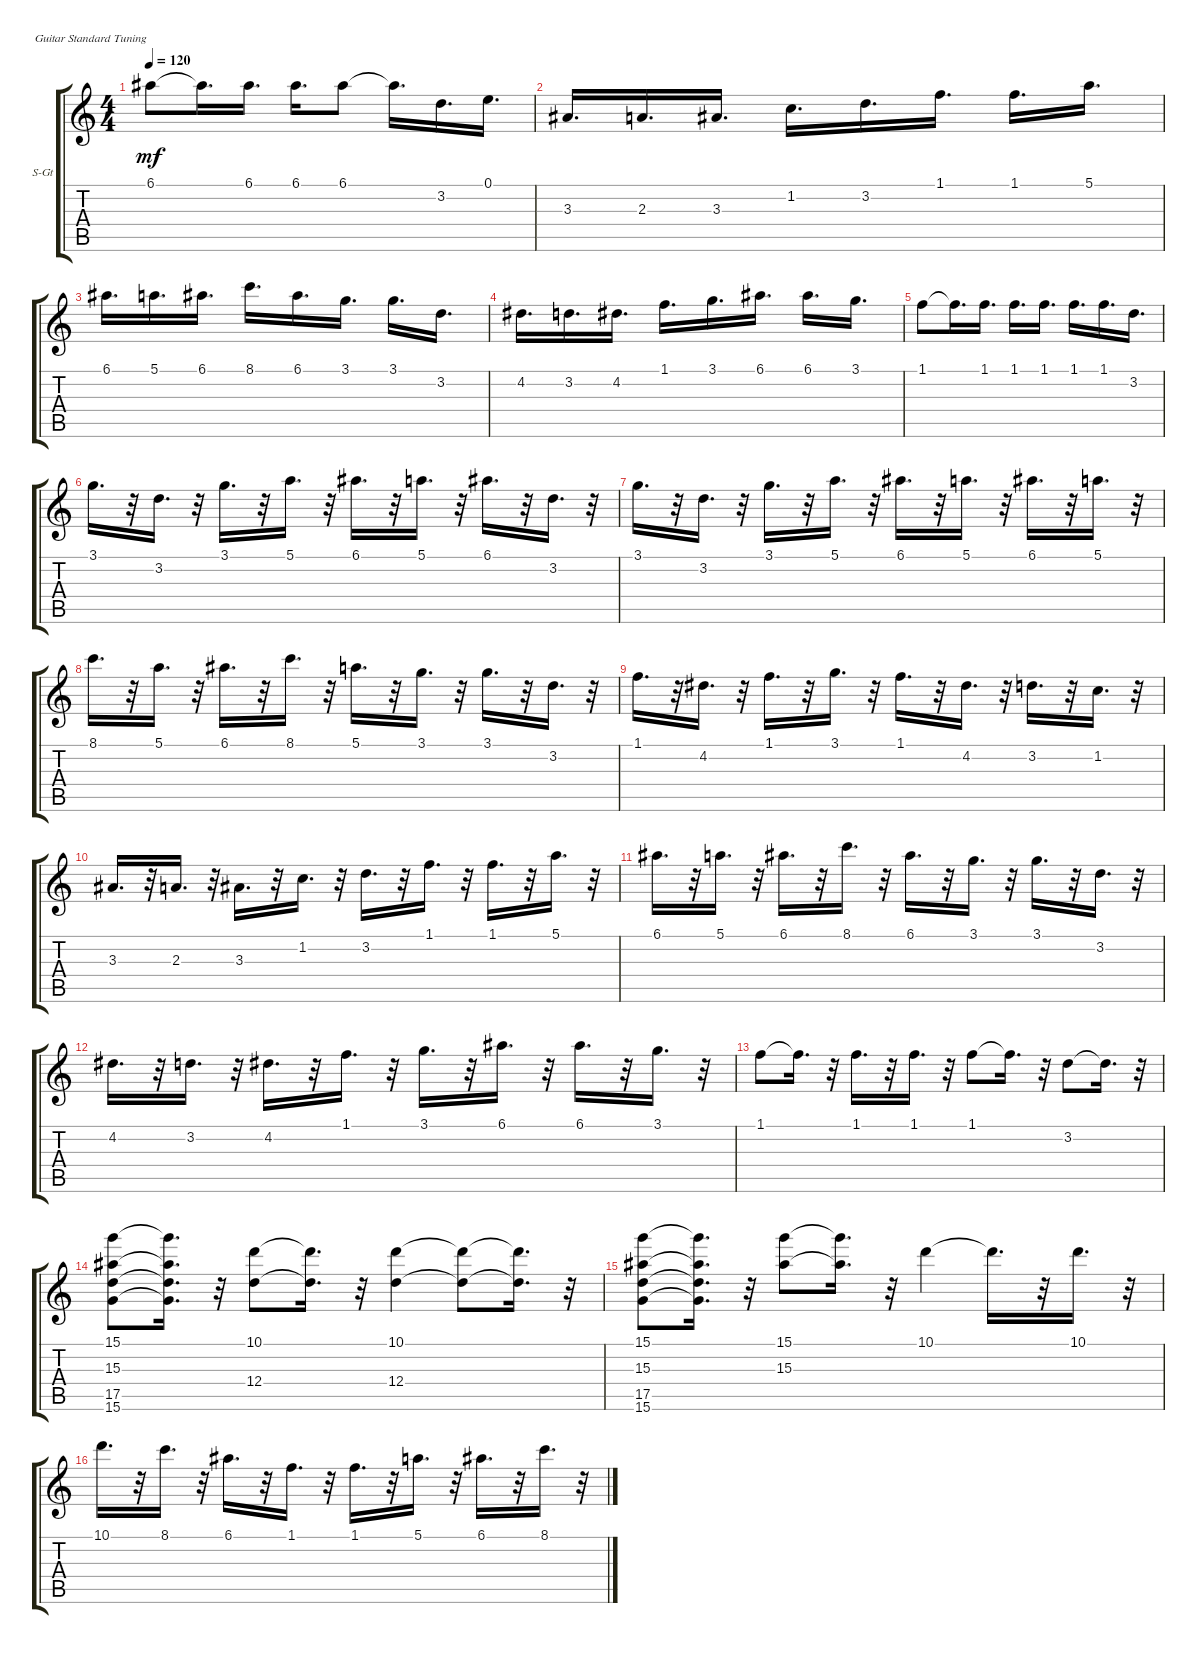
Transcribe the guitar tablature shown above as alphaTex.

\bracketExtendMode groupsimilarinstruments
\firstSystemTrackNameOrientation horizontal
\otherSystemsTrackNameOrientation horizontal
\track ("Steel Guitar" "S-Gt") {instrument acousticguitarsteel}
\staff {score tabs}
\tuning (E4 B3 G3 D3 A2 E2)
\ts (4 4)
\tempo 120
\clef g2
\scale
0.333333
\ks c
6.1.8{dy mf} 6.1{t}.16{d} 6.1.16{d} 6.1.16{d} 6.1.8 6.1{t}.16{d} 3.2.16{d} 0.1.16{d} |
\scale
0.333333 3.3.16{d} 2.3.16{d} 3.3.16{d} 1.2.16{d} 3.2.16{d} 1.1.16{d} 1.1.16{d} 5.1.16{d} |
\scale
0.333333 6.1.16{d} 5.1.16{d} 6.1.16{d} 8.1.16{d} 6.1.16{d} 3.1.16{d} 3.1.16{d} 3.2.16{d} |
\scale
0.333333 4.2.16{d} 3.2.16{d} 4.2.16{d} 1.1.16{d} 3.1.16{d} 6.1.16{d} 6.1.16{d} 3.1.16{d} |
\scale
0.333333 1.1.8 1.1{t}.16{d} 1.1.16{d} 1.1.16{d} 1.1.16{d} 1.1.16{d} 1.1.16{d} 3.2.16{d} |
\scale
0.333333 3.1.16{d} r.32 3.2.16{d} r.32 3.1.16{d} r.32 5.1.16{d} r.32 6.1.16{d} r.32 5.1.16{d} r.32 6.1.16{d} r.32 3.2.16{d} r.32 |
\scale
0.333333 3.1.16{d} r.32 3.2.16{d} r.32 3.1.16{d} r.32 5.1.16{d} r.32 6.1.16{d} r.32 5.1.16{d} r.32 6.1.16{d} r.32 5.1.16{d} r.32 |
\scale
0.333333 8.1.16{d} r.32 5.1.16{d} r.32 6.1.16{d} r.32 8.1.16{d} r.32 5.1.16{d} r.32 3.1.16{d} r.32 3.1.16{d} r.32 3.2.16{d} r.32 |
\scale
0.333333 1.1.16{d} r.32 4.2.16{d} r.32 1.1.16{d} r.32 3.1.16{d} r.32 1.1.16{d} r.32 4.2.16{d} r.32 3.2.16{d} r.32 1.2.16{d} r.32 |
\scale
0.333333 3.3.16{d} r.32 2.3.16{d} r.32 3.3.16{d} r.32 1.2.16{d} r.32 3.2.16{d} r.32 1.1.16{d} r.32 1.1.16{d} r.32 5.1.16{d} r.32 |
\scale
0.333333 6.1.16{d} r.32 5.1.16{d} r.32 6.1.16{d} r.32 8.1.16{d} r.32 6.1.16{d} r.32 3.1.16{d} r.32 3.1.16{d} r.32 3.2.16{d} r.32 |
\scale
0.333333 4.2.16{d} r.32 3.2.16{d} r.32 4.2.16{d} r.32 1.1.16{d} r.32 3.1.16{d} r.32 6.1.16{d} r.32 6.1.16{d} r.32 3.1.16{d} r.32 |
\scale
0.333333 1.1.8 1.1{t}.16{d} r.32 1.1.16{d} r.32 1.1.16{d} r.32 1.1.8 1.1{t}.16{d} r.32 3.2.8 3.2{t}.16{d} r.32 |
\scale
0.333333 (15.1 15.3 17.5 15.6).8 (15.1{t} 15.3{t} 17.5{t} 15.6{t}).16{d} r.32 (10.1 12.4).8 (10.1{t} 12.4{t}).16{d} r.32 (10.1 12.4).4 (10.1{t} 12.4{t}).8 (10.1{t} 12.4{t}).16{d} r.32 |
\scale
0.333333 (15.1 15.3 17.5 15.6).8 (15.1{t} 15.3{t} 17.5{t} 15.6{t}).16{d} r.32 (15.1 15.3).8 (15.1{t} 15.3{t}).16{d} r.32 10.1.4 10.1{t}.16{d} r.32 10.1.16{d} r.32 |
\scale
0.333333 10.1.16{d} r.32 8.1.16{d} r.32 6.1.16{d} r.32 1.1.16{d} r.32 1.1.16{d} r.32 5.1.16{d} r.32 6.1.16{d} r.32 8.1.16{d} r.32
